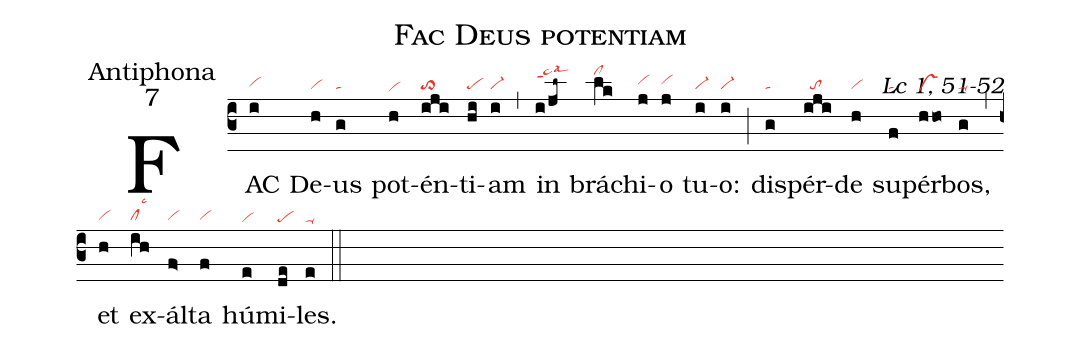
nabc-lines:1;
name:Fac Deus potentiam;
office-part:Antiphona;
mode:7;
commentary:Lc 1, 51-52;
nabc-lines:1;
%%
(c3) FAC(i|vihg) De(h|vi)us(g|ta) pot(h|vihe)én(iji|to>)ti(hi|pe)am(i|vi-) (,) in(i/jl~|ta>hlppt1lsal3) brá(lk|clhl)chi(j|vihh)o(j|vihh) tu(i|vi-)o:(i|vi-) (;) dis(g|ta)pér(iji|//to)de(h|vi) su(f|ta)pér(hho|vshe)bos,(g|ta-) (,) et(h|vi) ex(ih|cllsc3)ál(f>|vi)ta(f|vi) hú(e|vihe)mi(de|pehe)les.(e|ta-he) (::)
